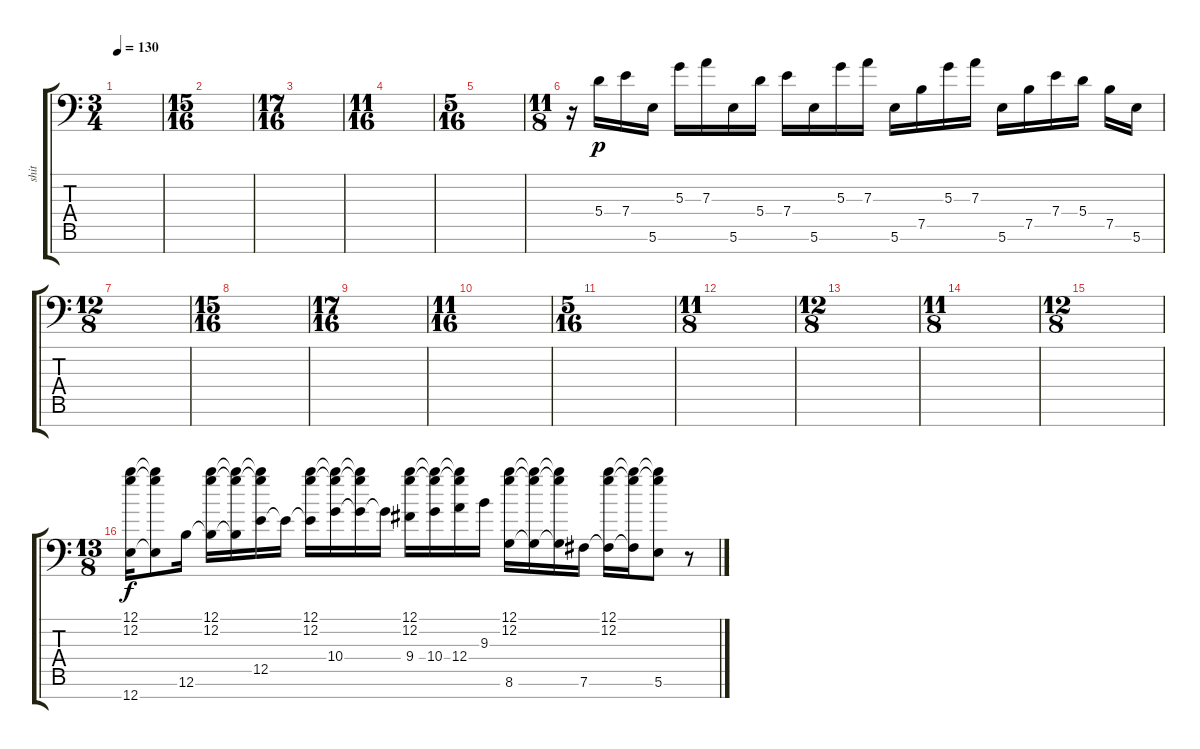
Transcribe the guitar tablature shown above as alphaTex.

\track ("shit" "shit") {instrument acousticguitarsteel}
\staff {score tabs}
\tuning (B3 G3 D3 A2 E2 B1 E1) {hide}
\ts (3 4)
\tempo 130
\clef f4
\ks c
|
\ts (15 16)
|
\ts (17 16)
|
\ts (11 16)
|
\ts (5 16)
|
\ts (11 8)
r.16{instrument electricguitarclean} 5.4.16{dy p} 7.4.16 5.6.16 5.3.16 7.3.16 5.6.16 5.4.16 7.4.16 5.6.16 5.3.16 7.3.16 5.6.16 7.5.16 5.3.16 7.3.16 5.6.16 7.5.16 7.4.16 5.4.16 7.5.16 5.6.16 |
\ts (12 8)
|
\ts (15 16)
|
\ts (17 16)
|
\ts (11 16)
|
\ts (5 16)
|
\ts (11 8)
|
\ts (12 8)
|
\ts (11 8)
|
\ts (12 8)
|
\ts (13 8)
(12.1 12.2 12.7).16{dy f} (12.1{t} 12.2{t} 12.7{t}).8 12.6.16 (12.1 12.2 12.6{t}).16 (12.1{t} 12.2{t} 12.6{t}).16 (12.1{t} 12.2{t} 12.5).16 12.5{t}.16 (12.1 12.2 12.5{t}).16 (12.1{t} 12.2{t} 10.4).16 (12.1{t} 12.2{t} 10.4{t}).16 10.4{t}.16 (12.1 12.2 9.4).16 (12.1{t} 12.2{t} 10.4).16 (12.1{t} 12.2{t} 12.4).16 9.3.16 (12.1 12.2 8.6).16 (12.1{t} 12.2{t} 8.6{t}).16 (12.1{t} 12.2{t} 8.6{t}).16 7.6.16 (12.1 12.2 7.6{t}).16 (12.1{t} 12.2{t} 7.6{t}).16 (12.1{t} 12.2{t} 5.6).8 r.8
